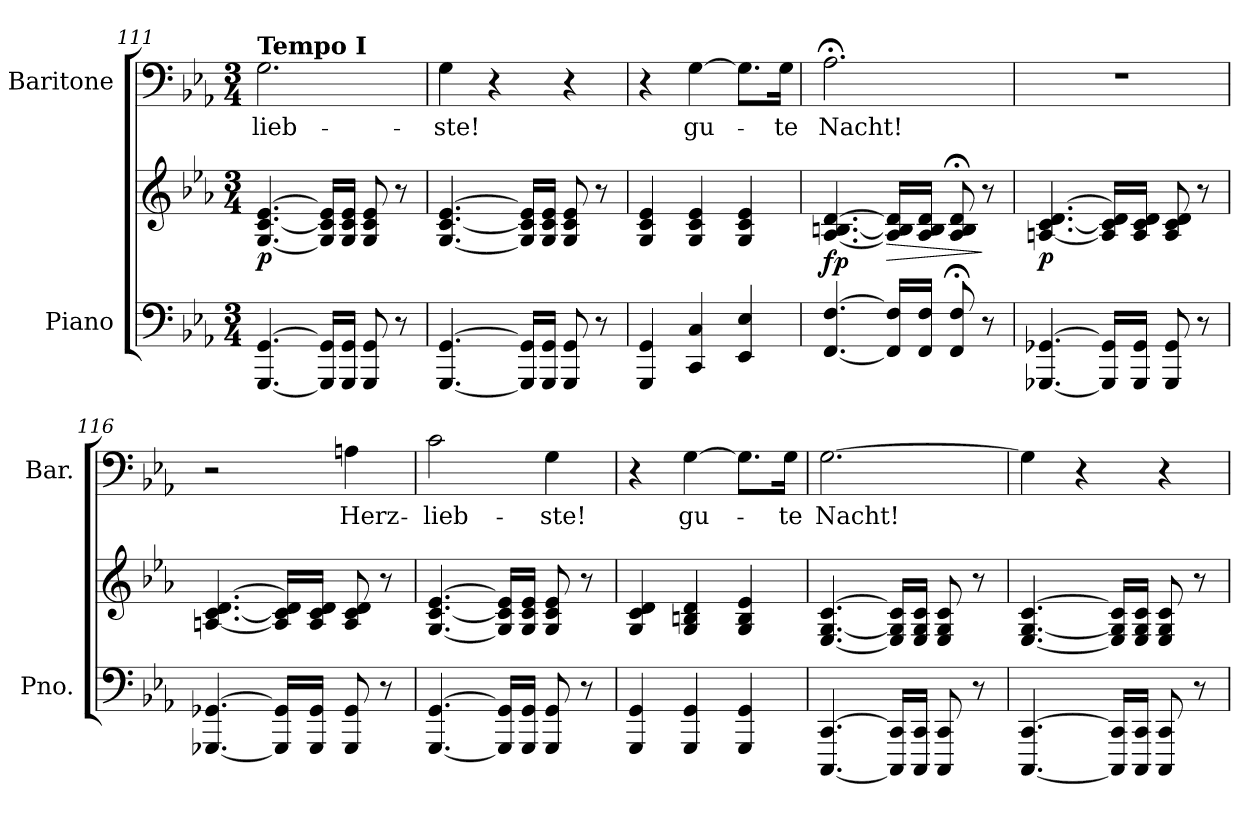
**kern	**kern	**dynam	**kern	**text
*part2	*part2	*part2	*part1	*part1
*staff3	*staff2	*staff2/3	*staff1	*staff1
*I"Piano	*	*	*I"Baritone	*
*I'Pno.	*	*	*I'Bar.	*
*clefF4	*clefG2	*	*clefF4	*
*k[b-e-a-]	*k[b-e-a-]	*	*k[b-e-a-]	*
*c:	*c:	*	*c:	*
*M3/4	*M3/4	*	*M3/4	*
=111	=111	=111	=111	=111
!	!	!	!LO:TX:a:B:t=Tempo I	!
!	!	!	!	!LO:LY:b:color=#000000
[4.GGGi/ [4.GGi	[4.Gi/ [4.ci [4.e-i	p	2.Gi\	-lieb-
16GGGi]/ 16GGi]/LL	16Gi]/ 16ci]/ 16e-i]/LL	.	.	.
16GGGi/ 16GGi/JJ	16Gi/ 16ci/ 16e-i/JJ	.	.	.
8GGGi/ 8GGi	8Gi/ 8ci 8e-i	.	.	.
8r	8r	.	.	.
=112	=112	=112	=112	=112
!	!	!	!	!LO:LY:b:color=#000000
[4.GGGi/ [4.GGi	[4.Gi/ [4.ci [4.e-i	.	4Gi\	-ste!
.	.	.	4r	.
16GGGi]/ 16GGi]/LL	16Gi]/ 16ci]/ 16e-i]/LL	.	.	.
16GGGi/ 16GGi/JJ	16Gi/ 16ci/ 16e-i/JJ	.	.	.
8GGGi/ 8GGi	8Gi/ 8ci 8e-i	.	4r	.
8r	8r	.	.	.
=113	=113	=113	=113	=113
4GGGi/ 4GGi	4Gi/ 4ci 4e-i	.	4r	.
!	!	!	!	!LO:LY:b:color=#000000
4CCi/ 4Ci	4Gi/ 4ci 4e-i	.	[4Gi\	gu-
4EE-i/ 4E-i	4Gi/ 4ci 4e-i	.	8.Gi\L]	.
!	!	!	!	!LO:LY:b:color=#000000
.	.	.	16Gi\Jk	-te
!!LO:LB:g=z
=114	=114	=114	=114	=114
!	!	!	!	!LO:LY:b:color=#000000
[4.FFi/ [4.Fi	[4.A-i/ [4.Bni [4.di	fp	2.A-;i\	Nacht!
!	!	!LO:HP:b	!	!
16FFi]/ 16Fi]/LL	16A-i]/ 16Bi]/ 16di]/LL	>	.	.
16FFi/ 16Fi/JJ	16A-i/ 16Bi/ 16di/JJ	.	.	.
8FFi/; 8Fi;	8A-i/; 8Bi; 8di;	.	.	.
8r	8r	]	.	.
=115	=115	=115	=115	=115
!	!	!	!LO:N:vis=1	!
[4.GGG-Xi/ [4.GG-Xi	[4.Ani/ [4.ci [4.di	p	2.r	.
16GGG-i]/ 16GG-i]/LL	16Ai]/ 16ci]/ 16di]/LL	.	.	.
16GGG-i/ 16GG-i/JJ	16Ai/ 16ci/ 16di/JJ	.	.	.
8GGG-i/ 8GG-i	8Ai/ 8ci 8di	.	.	.
8r	8r	.	.	.
=116	=116	=116	=116	=116
[4.GGG-Xi/ [4.GG-Xi	[4.Ani/ [4.ci [4.di	.	2r	.
16GGG-i]/ 16GG-i]/LL	16Ai]/ 16ci]/ 16di]/LL	.	.	.
16GGG-i/ 16GG-i/JJ	16Ai/ 16ci/ 16di/JJ	.	.	.
!	!	!	!	!LO:LY:b:color=#000000
8GGG-i/ 8GG-i	8Ai/ 8ci 8di	.	4Ani\	Herz-
8r	8r	.	.	.
=117	=117	=117	=117	=117
!	!	!	!	!LO:LY:b:color=#000000
[4.GGGi/ [4.GGi	[4.Gi/ [4.ci [4.e-i	.	2ci\	-lieb-
16GGGi]/ 16GGi]/LL	16Gi]/ 16ci]/ 16e-i]/LL	.	.	.
16GGGi/ 16GGi/JJ	16Gi/ 16ci/ 16e-i/JJ	.	.	.
!	!	!	!	!LO:LY:b:color=#000000
8GGGi/ 8GGi	8Gi/ 8ci 8e-i	.	4Gi\	-ste!
8r	8r	.	.	.
!!LO:PB:g=z
=118	=118	=118	=118	=118
4GGGi/ 4GGi	4Gi/ 4ci 4di	.	4r	.
!	!	!	!	!LO:LY:b:color=#000000
4GGGi/ 4GGi	4Gi/ 4Bni 4di	.	[4Gi\	gu-
4GGGi/ 4GGi	4Gi/ 4Bi 4e-i	.	8.Gi\L]	.
!	!	!	!	!LO:LY:b:color=#000000
.	.	.	16Gi\Jk	-te
=119	=119	=119	=119	=119
!	!	!	!	!LO:LY:b:color=#000000
[4.CCCi/ [4.CCi	[4.E-i/ [4.Gi [4.ci	.	[2.Gi\	Nacht!
16CCCi]/ 16CCi]/LL	16E-i]/ 16Gi]/ 16ci]/LL	.	.	.
16CCCi/ 16CCi/JJ	16E-i/ 16Gi/ 16ci/JJ	.	.	.
8CCCi/ 8CCi	8E-i/ 8Gi 8ci	.	.	.
8r	8r	.	.	.
=120	=120	=120	=120	=120
[4.CCCi/ [4.CCi	[4.E-i/ [4.Gi [4.ci	.	4Gi\]	.
.	.	.	4r	.
16CCCi]/ 16CCi]/LL	16E-i]/ 16Gi]/ 16ci]/LL	.	.	.
16CCCi/ 16CCi/JJ	16E-i/ 16Gi/ 16ci/JJ	.	.	.
8CCCi/ 8CCi	8E-i/ 8Gi 8ci	.	4r	.
8r	8r	.	.	.
=	=	=	=	=
*-	*-	*-	*-	*-
